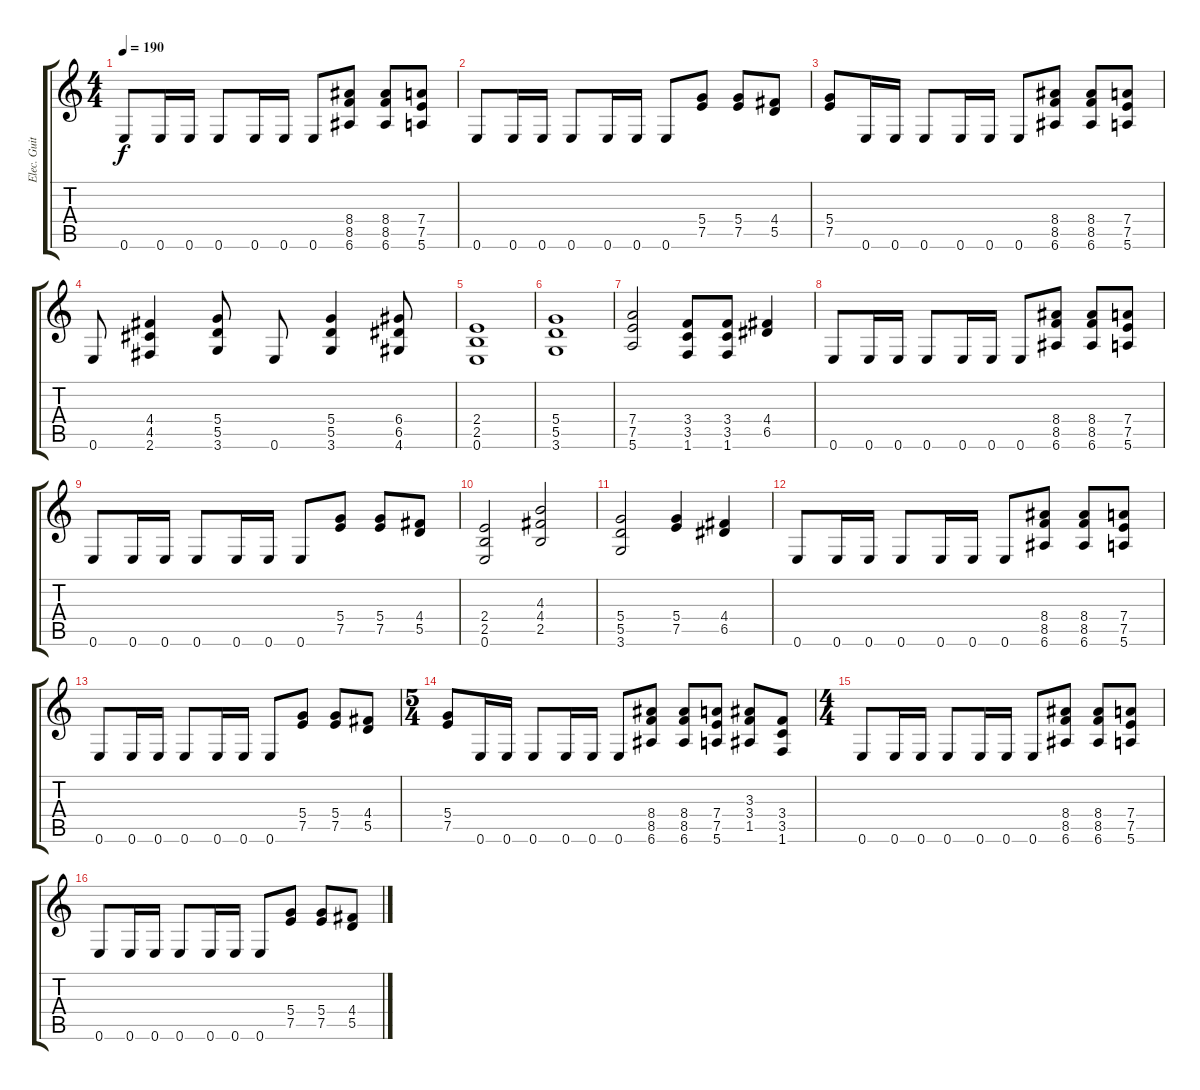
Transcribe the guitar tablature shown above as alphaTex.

\track ("Elec. Guitar 2" "Elec. Guit") {instrument distortionguitar}
\staff {score tabs}
\tuning (E4 B3 G3 D3 A2 E2) {hide}
\ts (4 4)
\tempo 190
\clef g2
\ks c
0.6.8{dy f} 0.6.16 0.6.16 0.6.8 0.6.16 0.6.16 0.6.8 (8.4 8.5 6.6).8 (8.4 8.5 6.6).8 (7.4 7.5 5.6).8 |
0.6.8 0.6.16 0.6.16 0.6.8 0.6.16 0.6.16 0.6.8 (5.4 7.5).8 (5.4 7.5).8 (4.4 5.5).8 |
(5.4 7.5).8 0.6.16 0.6.16 0.6.8 0.6.16 0.6.16 0.6.8 (8.4 8.5 6.6).8 (8.4 8.5 6.6).8 (7.4 7.5 5.6).8 |
0.6.8 (4.4 4.5 2.6).4 (5.4 5.5 3.6).8 0.6.8 (5.4 5.5 3.6).4 (6.4 6.5 4.6).8 |
(2.4 2.5 0.6).1 |
(5.4 5.5 3.6).1 |
(7.4 7.5 5.6).2 (3.4 3.5 1.6).8{instrument electricguitarmuted} (3.4 3.5 1.6).8 (4.4 6.5).4{instrument distortionguitar} |
0.6.8 0.6.16 0.6.16 0.6.8 0.6.16 0.6.16 0.6.8 (8.4 8.5 6.6).8 (8.4 8.5 6.6).8 (7.4 7.5 5.6).8 |
0.6.8 0.6.16 0.6.16 0.6.8 0.6.16 0.6.16 0.6.8 (5.4 7.5).8 (5.4 7.5).8 (4.4 5.5).8 |
(2.4 2.5 0.6).2 (4.3 4.4 2.5).2 |
(5.4 5.5 3.6).2 (5.4 7.5).4 (4.4 6.5).4 |
0.6.8 0.6.16 0.6.16 0.6.8 0.6.16 0.6.16 0.6.8 (8.4 8.5 6.6).8 (8.4 8.5 6.6).8 (7.4 7.5 5.6).8 |
0.6.8 0.6.16 0.6.16 0.6.8 0.6.16 0.6.16 0.6.8 (5.4 7.5).8 (5.4 7.5).8 (4.4 5.5).8 |
\ts (5 4)
(5.4 7.5).8 0.6.16 0.6.16 0.6.8 0.6.16 0.6.16 0.6.8 (8.4 8.5 6.6).8 (8.4 8.5 6.6).8 (7.4 7.5 5.6).8 (3.3 3.4 1.5).8 (3.4 3.5 1.6).8 |
\ts (4 4)
0.6.8 0.6.16 0.6.16 0.6.8 0.6.16 0.6.16 0.6.8 (8.4 8.5 6.6).8 (8.4 8.5 6.6).8 (7.4 7.5 5.6).8 |
0.6.8 0.6.16 0.6.16 0.6.8 0.6.16 0.6.16 0.6.8 (5.4 7.5).8 (5.4 7.5).8 (4.4 5.5).8
